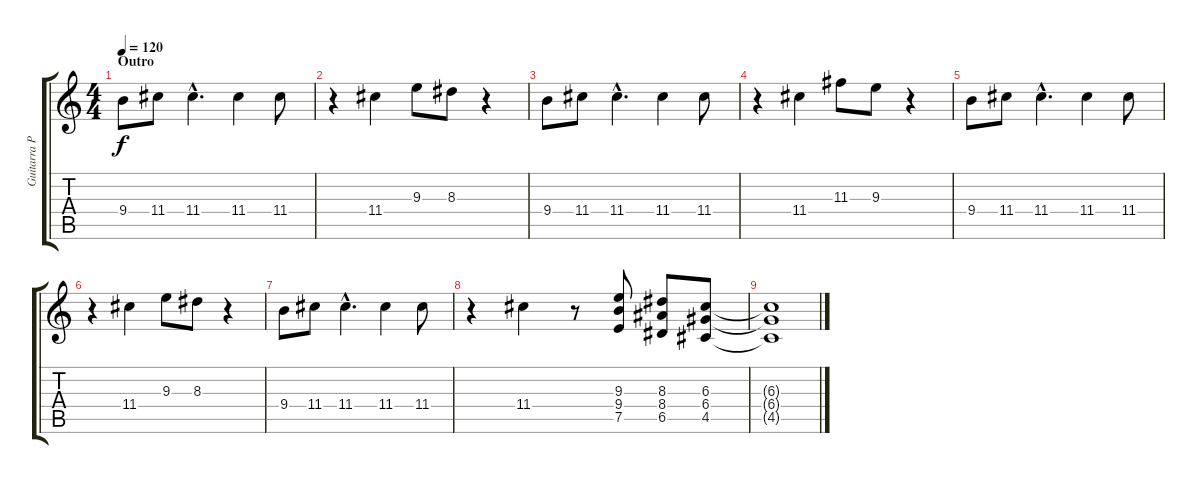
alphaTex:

\track ("Guitarra Primera" "Guitarra P") {instrument acousticguitarnylon}
\staff {score tabs}
\tuning (E4 B3 G3 D3 A2 E2) {hide}
\ts (4 4)
\section ("" "Outro")
\tempo 120
\clef g2
\ks c
9.4.8{dy f} 11.4.8 11.4{hac}.4{d} 11.4.4 11.4.8 |
r.4 11.4.4 9.3.8 8.3.8 r.4 |
9.4.8 11.4.8 11.4{hac}.4{d} 11.4.4 11.4.8 |
r.4 11.4.4 11.3.8 9.3.8 r.4 |
9.4.8 11.4.8 11.4{hac}.4{d} 11.4.4 11.4.8 |
r.4 11.4.4 9.3.8 8.3.8 r.4 |
9.4.8 11.4.8 11.4{hac}.4{d} 11.4.4 11.4.8 |
r.4 11.4.4 r.8 (9.3 9.4 7.5).8 (8.3 8.4 6.5).8 (6.3 6.4 4.5).8 |
(6.3{t} 6.4{t} 4.5{t}).1
